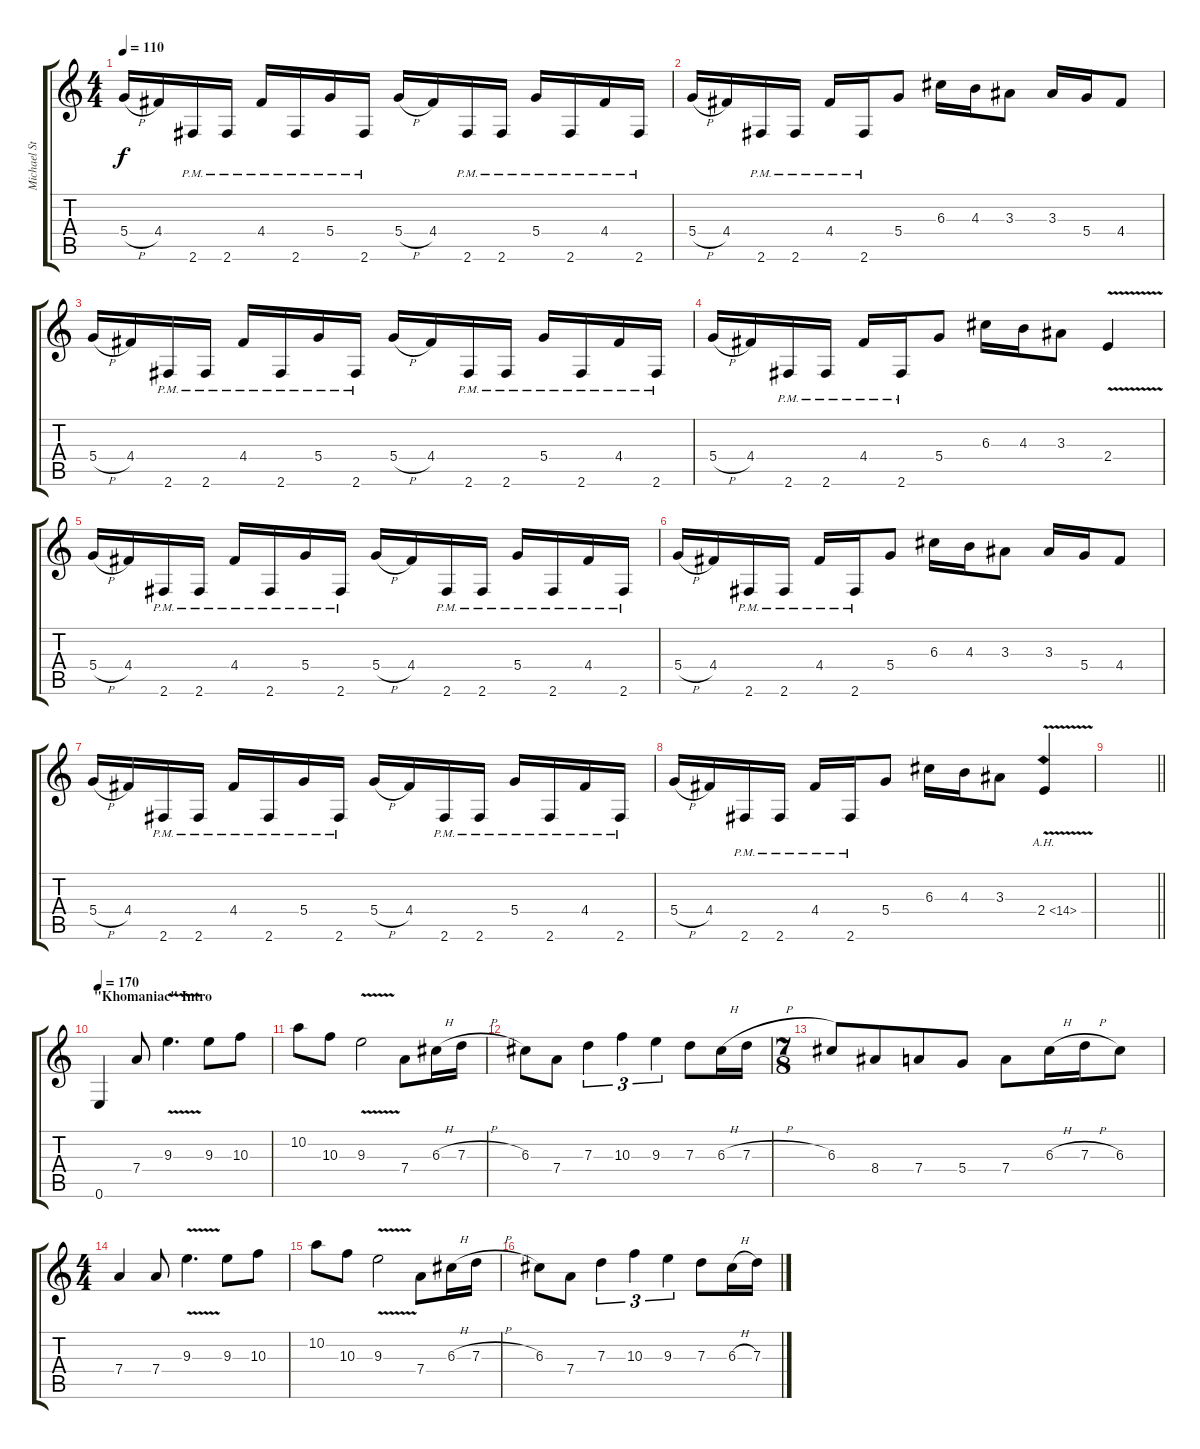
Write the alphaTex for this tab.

\track ("Michael Stützer" "Michael St") {instrument overdrivenguitar}
\staff {score tabs}
\tuning (E4 B3 G3 D3 A2 E2) {hide}
\ts (4 4)
\tempo 110
\clef g2
\ks c
5.4{h}.16{dy f} 4.4.16 2.6{pm}.16 2.6{pm}.16 4.4{pm}.16 2.6{pm}.16 5.4{pm}.16 2.6{pm}.16 5.4{h}.16 4.4.16 2.6{pm}.16 2.6{pm}.16 5.4{pm}.16 2.6{pm}.16 4.4{pm}.16 2.6{pm}.16 |
5.4{h}.16 4.4.16 2.6{pm}.16 2.6{pm}.16 4.4{pm}.16 2.6{pm}.16 5.4.8 6.3.16 4.3.16 3.3.8 3.3.16 5.4.16 4.4.8 |
5.4{h}.16 4.4.16 2.6{pm}.16 2.6{pm}.16 4.4{pm}.16 2.6{pm}.16 5.4{pm}.16 2.6{pm}.16 5.4{h}.16 4.4.16 2.6{pm}.16 2.6{pm}.16 5.4{pm}.16 2.6{pm}.16 4.4{pm}.16 2.6{pm}.16 |
5.4{h}.16 4.4.16 2.6{pm}.16 2.6{pm}.16 4.4{pm}.16 2.6{pm}.16 5.4.8 6.3.16 4.3.16 3.3.8 2.4{v}.4 |
5.4{h}.16 4.4.16 2.6{pm}.16 2.6{pm}.16 4.4{pm}.16 2.6{pm}.16 5.4{pm}.16 2.6{pm}.16 5.4{h}.16 4.4.16 2.6{pm}.16 2.6{pm}.16 5.4{pm}.16 2.6{pm}.16 4.4{pm}.16 2.6{pm}.16 |
5.4{h}.16 4.4.16 2.6{pm}.16 2.6{pm}.16 4.4{pm}.16 2.6{pm}.16 5.4.8 6.3.16 4.3.16 3.3.8 3.3.16 5.4.16 4.4.8 |
5.4{h}.16 4.4.16 2.6{pm}.16 2.6{pm}.16 4.4{pm}.16 2.6{pm}.16 5.4{pm}.16 2.6{pm}.16 5.4{h}.16 4.4.16 2.6{pm}.16 2.6{pm}.16 5.4{pm}.16 2.6{pm}.16 4.4{pm}.16 2.6{pm}.16 |
5.4{h}.16 4.4.16 2.6{pm}.16 2.6{pm}.16 4.4{pm}.16 2.6{pm}.16 5.4.8 6.3.16 4.3.16 3.3.8 2.4{ah 12 v}.4 |
\barLineRight lightlight
|
\section ("" "\"Khomaniac\" Intro")
\tempo 170
0.6.4 7.4.8 9.3{v}.4{d} 9.3.8 10.3.8 |
10.2.8 10.3.8 9.3{v}.2 7.4.8 6.3{h}.16 7.3{h}.16 |
6.3.8 7.4.8 7.3.4{tu (3 2)} 10.3.4{tu (3 2)} 9.3.4{tu (3 2)} 7.3.8 6.3{h}.16 7.3{h}.16 |
\ts (7 8)
6.3.8 8.4.8 7.4.8 5.4.8 7.4.8 6.3{h}.16 7.3{h}.16 6.3.8 |
\ts (4 4)
7.4.4{volume 0} 7.4.8 9.3{v}.4{d} 9.3.8 10.3.8 |
10.2.8 10.3.8 9.3{v}.2 7.4.8 6.3{h}.16 7.3{h}.16 |
6.3.8 7.4.8 7.3.4{tu (3 2)} 10.3.4{tu (3 2)} 9.3.4{tu (3 2)} 7.3.8 6.3{h}.16 7.3{h}.16
